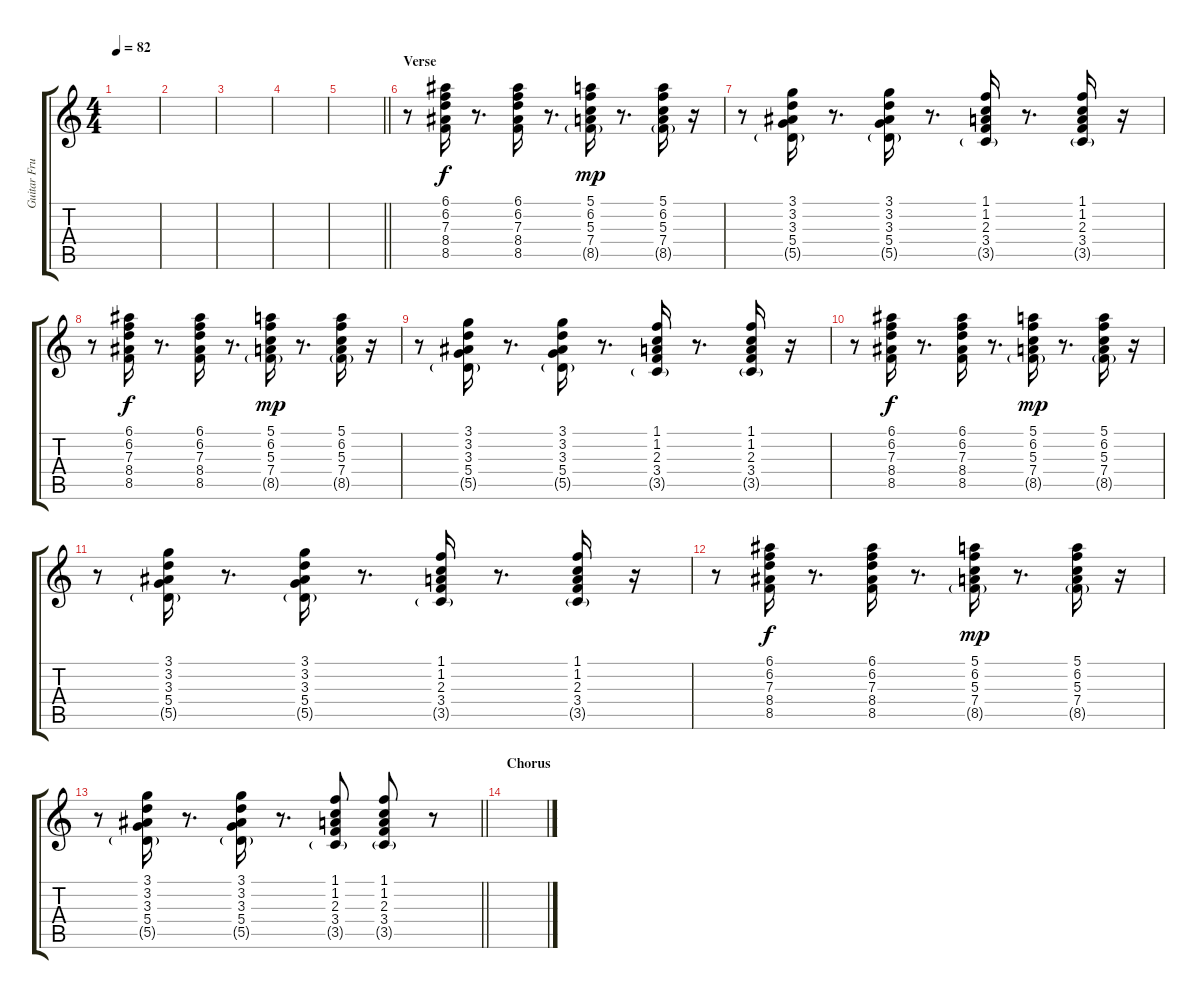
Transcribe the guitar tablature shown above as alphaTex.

\track ("Guitar Frusciante Clean" "Guitar Fru") {instrument distortionguitar}
\staff {score tabs}
\tuning (E4 B3 G3 D3 A2 E2) {hide}
\ts (4 4)
\tempo 82
\clef g2
\ks c
|
|
|
|
\barLineRight lightlight
|
\section ("" "Verse")
r.8 (6.1 6.2 7.3 8.4 8.5).16 r.8{d} (6.1 6.2 7.3 8.4 8.5).16 r.8{d} (5.1 6.2 5.3 7.4 8.5{g}).16{dy mp} r.8{d} (5.1 6.2 5.3 7.4 8.5{g}).16 r.16 |
r.8 (3.1 3.2 3.3 5.4 5.5{g}).16 r.8{d} (3.1 3.2 3.3 5.4 5.5{g}).16 r.8{d} (1.1 1.2 2.3 3.4 3.5{g}).16 r.8{d} (1.1 1.2 2.3 3.4 3.5{g}).16 r.16 |
r.8 (6.1 6.2 7.3 8.4 8.5).16{dy f} r.8{d} (6.1 6.2 7.3 8.4 8.5).16 r.8{d} (5.1 6.2 5.3 7.4 8.5{g}).16{dy mp} r.8{d} (5.1 6.2 5.3 7.4 8.5{g}).16 r.16 |
r.8 (3.1 3.2 3.3 5.4 5.5{g}).16 r.8{d} (3.1 3.2 3.3 5.4 5.5{g}).16 r.8{d} (1.1 1.2 2.3 3.4 3.5{g}).16 r.8{d} (1.1 1.2 2.3 3.4 3.5{g}).16 r.16 |
r.8 (6.1 6.2 7.3 8.4 8.5).16{dy f} r.8{d} (6.1 6.2 7.3 8.4 8.5).16 r.8{d} (5.1 6.2 5.3 7.4 8.5{g}).16{dy mp} r.8{d} (5.1 6.2 5.3 7.4 8.5{g}).16 r.16 |
r.8 (3.1 3.2 3.3 5.4 5.5{g}).16 r.8{d} (3.1 3.2 3.3 5.4 5.5{g}).16 r.8{d} (1.1 1.2 2.3 3.4 3.5{g}).16 r.8{d} (1.1 1.2 2.3 3.4 3.5{g}).16 r.16 |
r.8 (6.1 6.2 7.3 8.4 8.5).16{dy f} r.8{d} (6.1 6.2 7.3 8.4 8.5).16 r.8{d} (5.1 6.2 5.3 7.4 8.5{g}).16{dy mp} r.8{d} (5.1 6.2 5.3 7.4 8.5{g}).16 r.16 |
\barLineRight lightlight
r.8 (3.1 3.2 3.3 5.4 5.5{g}).16 r.8{d} (3.1 3.2 3.3 5.4 5.5{g}).16 r.8{d} (1.1 1.2 2.3 3.4 3.5{g}).8 (1.1 1.2 2.3 3.4 3.5{g}).8 r.8 |
\section ("" "Chorus")
